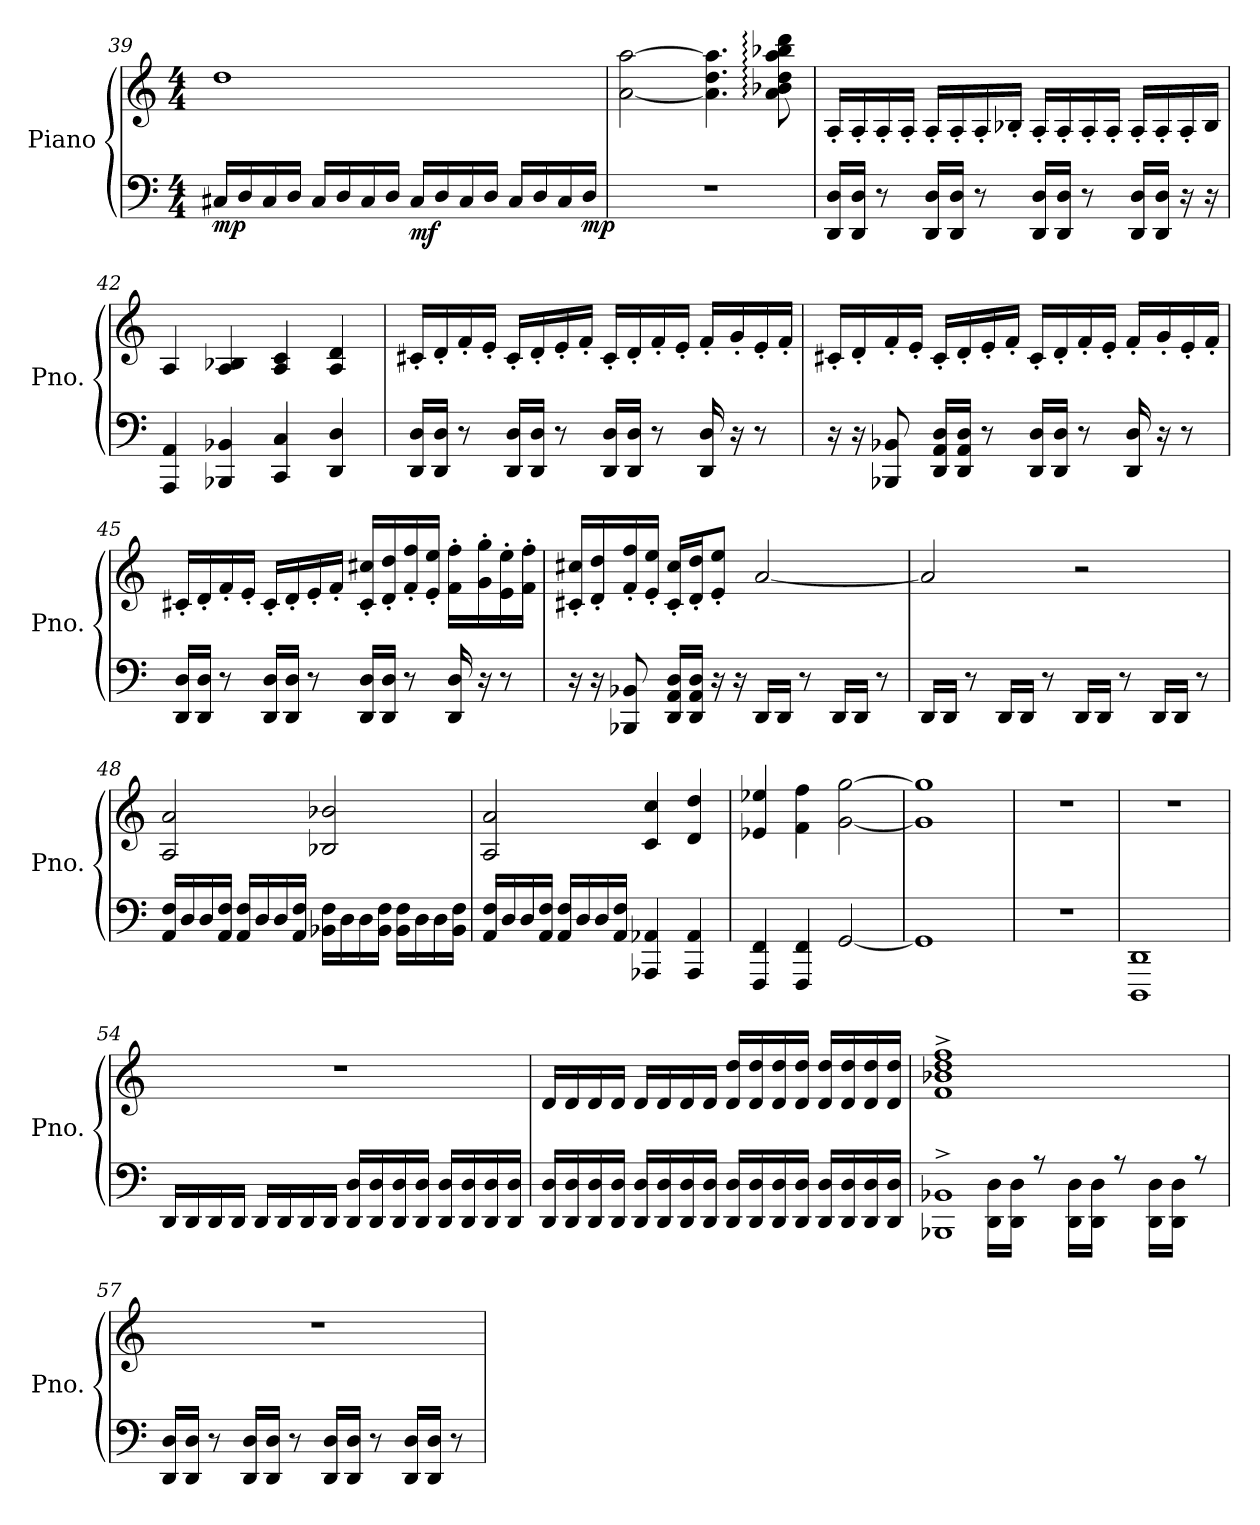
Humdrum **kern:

**kern	**kern	**dynam
*part1	*part1	*part1
*staff2	*staff1	*staff1/2
*I"Piano	*	*
*I'Pno.	*	*
*clefF4	*clefG2	*
*k[]	*k[]	*
*M4/4	*M4/4	*
=39	=39	=39
!	!	!LO:DY:b=2
16C#X/LL	1dd	mp
16D/	.	.
16C#/	.	.
16D/JJ	.	.
16C#/LL	.	.
16D/	.	.
16C#/	.	.
16D/JJ	.	.
!	!	!LO:DY:b=2
16C#/LL	.	mf
16D/	.	.
16C#/	.	.
16D/JJ	.	.
16C#/LL	.	.
16D/	.	.
16C#/	.	.
!	!	!LO:DY:b=2
16D/JJ	.	mp
=40	=40	=40
1r	[2a\ [2aa\	.
.	4.a\] 4.dd\ 4.aa\]	.
*	*MM58	*
.	8a\: 8b-X\: 8dd\: 8aa\: 8bb-X\: 8ddd\:	.
!!LO:LB:g=z
=41	=41	=41
*	*MM84	*
16DD/ 16D/LL	16A'/LL	.
16DD/ 16D/JJ	16A'/	.
8r	16A'/	.
.	16A'/JJ	.
16DD/ 16D/LL	16A'/LL	.
16DD/ 16D/JJ	16A'/	.
8r	16A'/	.
.	16B-X'/JJ	.
16DD/ 16D/LL	16A'/LL	.
16DD/ 16D/JJ	16A'/	.
8r	16A'/	.
.	16A'/JJ	.
16DD/ 16D/LL	16A'/LL	.
16DD/ 16D/JJ	16A'/	.
16r	16A'/	.
16r	16B-/JJ	.
=42	=42	=42
4AAA/ 4AA/	4A/	.
4BBB-X/ 4BB-X/	4A/ 4B-X/	.
4CC/ 4C/	4A/ 4c/	.
4DD/ 4D/	4A/ 4d/	.
=43	=43	=43
16DD/ 16D/LL	16c#X'/LL	.
16DD/ 16D/JJ	16d'/	.
8r	16f'/	.
.	16e'/JJ	.
16DD/ 16D/LL	16c#'/LL	.
16DD/ 16D/JJ	16d'/	.
8r	16e'/	.
.	16f'/JJ	.
16DD/ 16D/LL	16c#'/LL	.
16DD/ 16D/JJ	16d'/	.
8r	16f'/	.
.	16e'/JJ	.
16DD/ 16D/	16f'/LL	.
16r	16g'/	.
8r	16e'/	.
.	16f'/JJ	.
!!LO:LB:g=z
=44	=44	=44
16r	16c#X'/LL	.
16r	16d'/	.
8BBB-X/ 8BB-X/	16f'/	.
.	16e'/JJ	.
16DD/ 16AA/ 16D/LL	16c#'/LL	.
16DD/ 16AA/ 16D/JJ	16d'/	.
8r	16e'/	.
.	16f'/JJ	.
16DD/ 16D/LL	16c#'/LL	.
16DD/ 16D/JJ	16d'/	.
8r	16f'/	.
.	16e'/JJ	.
16DD/ 16D/	16f'/LL	.
16r	16g'/	.
8r	16e'/	.
.	16f'/JJ	.
=45	=45	=45
16DD/ 16D/LL	16c#X'/LL	.
16DD/ 16D/JJ	16d'/	.
8r	16f'/	.
.	16e'/JJ	.
16DD/ 16D/LL	16c#'/LL	.
16DD/ 16D/JJ	16d'/	.
8r	16e'/	.
.	16f'/JJ	.
16DD/ 16D/LL	16c#/' 16cc#X/'LL	.
16DD/ 16D/JJ	16d/' 16dd/'	.
8r	16f/' 16ff/'	.
.	16e/' 16ee/'JJ	.
16DD/ 16D/	16f\' 16ff\'LL	.
16r	16g\' 16gg\'	.
8r	16e\' 16ee\'	.
.	16f\' 16ff\'JJ	.
=46	=46	=46
16r	16c#X/' 16cc#X/'LL	.
16r	16d/' 16dd/'	.
8BBB-X/ 8BB-X/	16f/' 16ff/'	.
.	16e/' 16ee/'JJ	.
16DD/ 16AA/ 16D/LL	16c#/' 16cc#/'LL	.
16DD/ 16AA/ 16D/JJ	16d/' 16dd/'J	.
16r	8e/' 8ee/'J	.
16r	.	.
16DD/LL	[2a/	.
16DD/JJ	.	.
8r	.	.
16DD/LL	.	.
16DD/JJ	.	.
8r	.	.
!!LO:LB:g=z
=47	=47	=47
16DD/LL	2a/]	.
16DD/JJ	.	.
8r	.	.
16DD/LL	.	.
16DD/JJ	.	.
8r	.	.
16DD/LL	2r	.
16DD/JJ	.	.
8r	.	.
16DD/LL	.	.
16DD/JJ	.	.
8r	.	.
=48	=48	=48
16AA/ 16F/LL	2A/ 2a/	.
16D/	.	.
16D/	.	.
16AA/ 16F/JJ	.	.
16AA/ 16F/LL	.	.
16D/	.	.
16D/	.	.
16AA/ 16F/JJ	.	.
16BB-X\ 16F\LL	2B-X/ 2b-X/	.
16D\	.	.
16D\	.	.
16BB-\ 16F\JJ	.	.
16BB-\ 16F\LL	.	.
16D\	.	.
16D\	.	.
16BB-\ 16F\JJ	.	.
=49	=49	=49
16AA/ 16F/LL	2A/ 2a/	.
16D/	.	.
16D/	.	.
16AA/ 16F/JJ	.	.
16AA/ 16F/LL	.	.
16D/	.	.
16D/	.	.
16AA/ 16F/JJ	.	.
4AAA-X/ 4AA-X/	4c/ 4cc/	.
4AAA-/ 4AA-/	4d/ 4dd/	.
=50	=50	=50
4FFF/ 4FF/	4e-X/ 4ee-X/	.
4FFF/ 4FF/	4f\ 4ff\	.
[2GG/	[2g\ [2gg\	.
=51	=51	=51
1GG]	1g] 1gg]	.
=52	=52	=52
1r	1r	.
=53	=53	=53
1DDD 1DD	1r	.
!!LO:LB:g=z
=54	=54	=54
16DD/LL	1r	.
16DD/	.	.
16DD/	.	.
16DD/JJ	.	.
16DD/LL	.	.
16DD/	.	.
16DD/	.	.
16DD/JJ	.	.
16DD/ 16D/LL	.	.
16DD/ 16D/	.	.
16DD/ 16D/	.	.
16DD/ 16D/JJ	.	.
16DD/ 16D/LL	.	.
16DD/ 16D/	.	.
16DD/ 16D/	.	.
16DD/ 16D/JJ	.	.
=55	=55	=55
16DD/ 16D/LL	16d/LL	.
16DD/ 16D/	16d/	.
16DD/ 16D/	16d/	.
16DD/ 16D/JJ	16d/JJ	.
16DD/ 16D/LL	16d/LL	.
16DD/ 16D/	16d/	.
16DD/ 16D/	16d/	.
16DD/ 16D/JJ	16d/JJ	.
16DD/ 16D/LL	16d/ 16dd/LL	.
16DD/ 16D/	16d/ 16dd/	.
16DD/ 16D/	16d/ 16dd/	.
16DD/ 16D/JJ	16d/ 16dd/JJ	.
16DD/ 16D/LL	16d/ 16dd/LL	.
16DD/ 16D/	16d/ 16dd/	.
16DD/ 16D/	16d/ 16dd/	.
16DD/ 16D/JJ	16d/ 16dd/JJ	.
=56	=56	=56
*^	*	*
1BBB-X^ 1BB-X^	4ryy	1f^ 1b-X^ 1dd^ 1ff^	.
.	16DD\ 16D\LL	.	.
.	16DD\ 16D\JJ	.	.
.	8rA	.	.
.	16DD\ 16D\LL	.	.
.	16DD\ 16D\JJ	.	.
.	8rA	.	.
.	16DD\ 16D\LL	.	.
.	16DD\ 16D\JJ	.	.
.	8rA	.	.
*v	*v	*	*
!!LO:PB:g=z
=57	=57	=57
16DD/ 16D/LL	1r	.
16DD/ 16D/JJ	.	.
8r	.	.
16DD/ 16D/LL	.	.
16DD/ 16D/JJ	.	.
8r	.	.
16DD/ 16D/LL	.	.
16DD/ 16D/JJ	.	.
8r	.	.
16DD/ 16D/LL	.	.
16DD/ 16D/JJ	.	.
8r	.	.
=	=	=
*-	*-	*-
